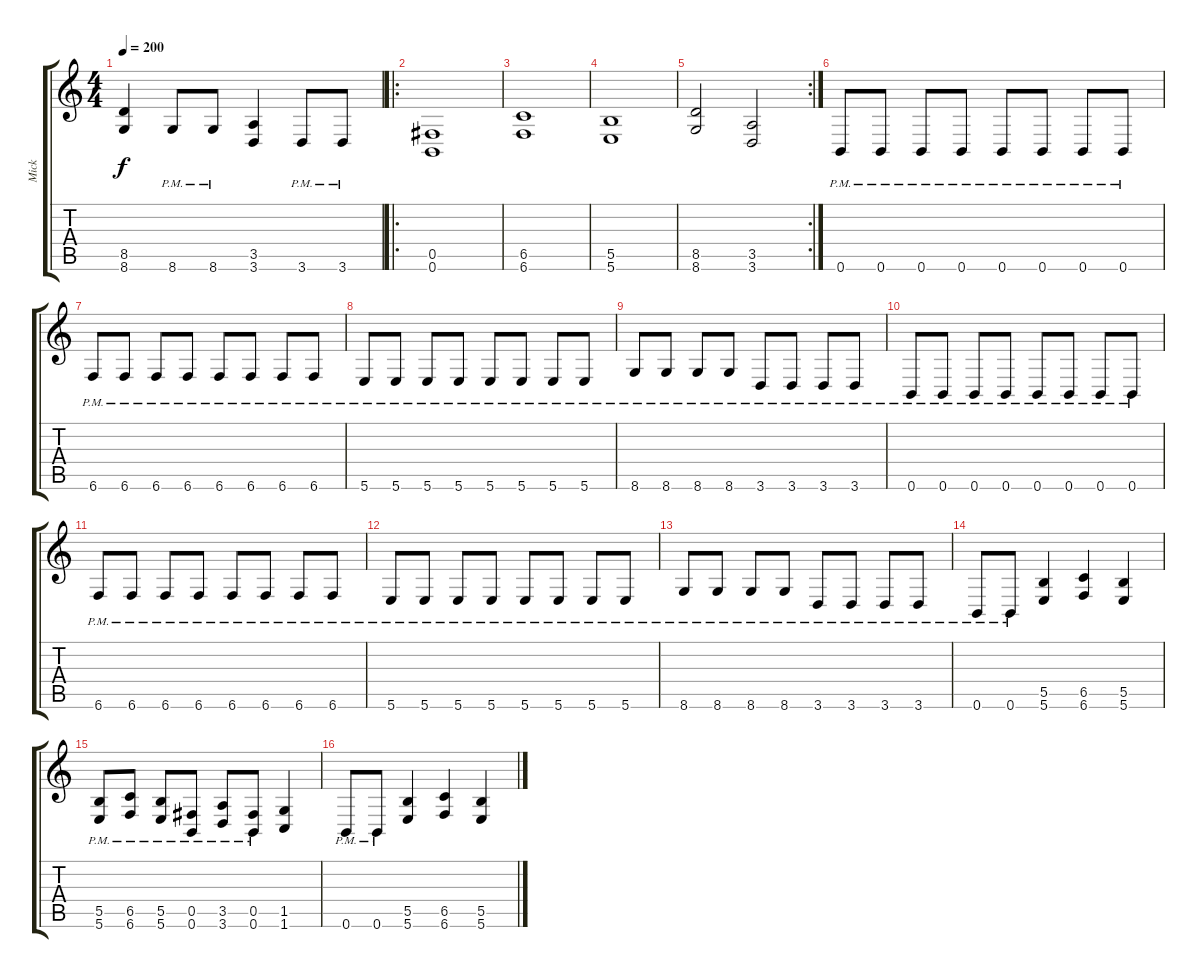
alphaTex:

\track ("Mick" "Mick") {instrument distortionguitar}
\staff {score tabs}
\tuning (Db4 Ab3 E3 B2 Gb2 B1) {hide}
\ts (4 4)
\tempo 200
\clef g2
\ks c
(8.5 8.6).4{dy f} 8.6{pm}.8 8.6{pm}.8 (3.5 3.6).4 3.6{pm}.8 3.6{pm}.8 |
\ro
(0.5 0.6).1 |
(6.5 6.6).1 |
(5.5 5.6).1 |
\rc 2
(8.5 8.6).2 (3.5 3.6).2 |
0.6{pm}.8 0.6{pm}.8 0.6{pm}.8 0.6{pm}.8 0.6{pm}.8 0.6{pm}.8 0.6{pm}.8 0.6{pm}.8 |
6.6{pm}.8 6.6{pm}.8 6.6{pm}.8 6.6{pm}.8 6.6{pm}.8 6.6{pm}.8 6.6{pm}.8 6.6{pm}.8 |
5.6{pm}.8 5.6{pm}.8 5.6{pm}.8 5.6{pm}.8 5.6{pm}.8 5.6{pm}.8 5.6{pm}.8 5.6{pm}.8 |
8.6{pm}.8 8.6{pm}.8 8.6{pm}.8 8.6{pm}.8 3.6{pm}.8 3.6{pm}.8 3.6{pm}.8 3.6{pm}.8 |
0.6{pm}.8 0.6{pm}.8 0.6{pm}.8 0.6{pm}.8 0.6{pm}.8 0.6{pm}.8 0.6{pm}.8 0.6{pm}.8 |
6.6{pm}.8 6.6{pm}.8 6.6{pm}.8 6.6{pm}.8 6.6{pm}.8 6.6{pm}.8 6.6{pm}.8 6.6{pm}.8 |
5.6{pm}.8 5.6{pm}.8 5.6{pm}.8 5.6{pm}.8 5.6{pm}.8 5.6{pm}.8 5.6{pm}.8 5.6{pm}.8 |
8.6{pm}.8 8.6{pm}.8 8.6{pm}.8 8.6{pm}.8 3.6{pm}.8 3.6{pm}.8 3.6{pm}.8 3.6{pm}.8 |
0.6{pm}.8 0.6{pm}.8 (5.5 5.6).4 (6.5 6.6).4 (5.5 5.6).4 |
(5.5{pm} 5.6{pm}).8 (6.5{pm} 6.6{pm}).8 (5.5{pm} 5.6{pm}).8 (0.5{pm} 0.6{pm}).8 (3.5{pm} 3.6{pm}).8 (0.5{pm} 0.6{pm}).8 (1.5 1.6).4 |
0.6{pm}.8 0.6{pm}.8 (5.5 5.6).4 (6.5 6.6).4 (5.5 5.6).4
